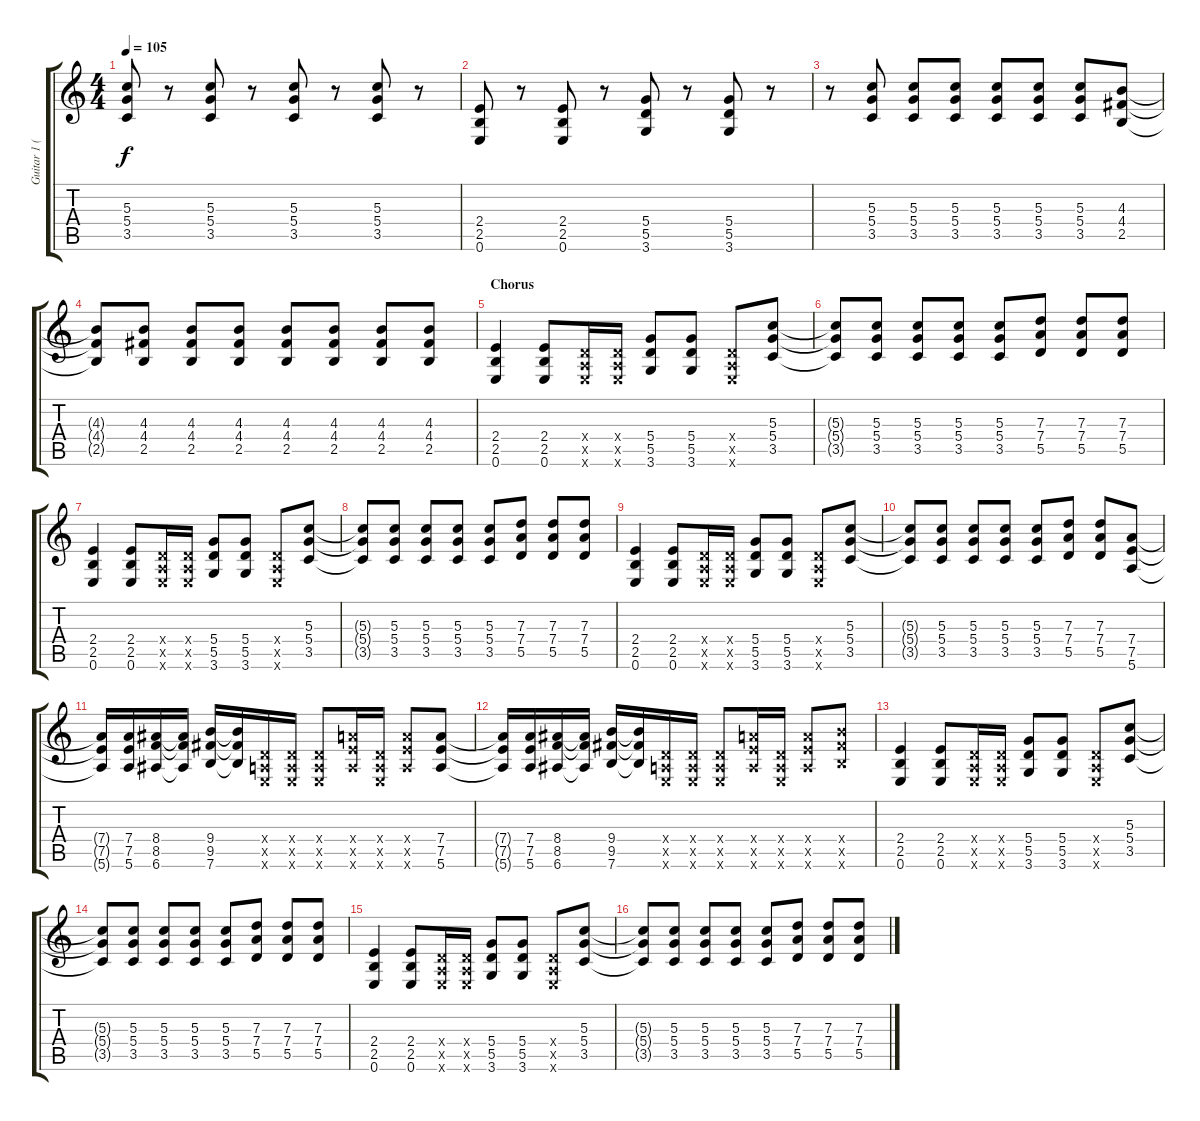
\track ("Guitar 1 ( Carl Bell )" "Guitar 1 (") {instrument distortionguitar}
\staff {score tabs}
\tuning (E4 B3 G3 D3 A2 E2) {hide}
\ts (4 4)
\tempo 105
\clef g2
\ks c
(5.3 5.4 3.5).8{dy f} r.8 (5.3 5.4 3.5).8 r.8 (5.3 5.4 3.5).8 r.8 (5.3 5.4 3.5).8 r.8 |
(2.4 2.5 0.6).8 r.8 (2.4 2.5 0.6).8 r.8 (5.4 5.5 3.6).8 r.8 (5.4 5.5 3.6).8 r.8 |
r.8 (5.3 5.4 3.5).8 (5.3 5.4 3.5).8 (5.3 5.4 3.5).8 (5.3 5.4 3.5).8 (5.3 5.4 3.5).8 (5.3 5.4 3.5).8 (4.3 4.4 2.5).8 |
(4.3{t} 4.4{t} 2.5{t}).8 (4.3 4.4 2.5).8 (4.3 4.4 2.5).8 (4.3 4.4 2.5).8 (4.3 4.4 2.5).8 (4.3 4.4 2.5).8 (4.3 4.4 2.5).8 (4.3 4.4 2.5).8 |
\section ("" "Chorus")
(2.4 2.5 0.6).4 (2.4 2.5 0.6).8 (0.4{x} 0.5{x} 0.6{x}).16 (0.4{x} 0.5{x} 0.6{x}).16 (5.4 5.5 3.6).8 (5.4 5.5 3.6).8 (0.4{x} 0.5{x} 0.6{x}).8 (5.3 5.4 3.5).8 |
(5.3{t} 5.4{t} 3.5{t}).8 (5.3 5.4 3.5).8 (5.3 5.4 3.5).8 (5.3 5.4 3.5).8 (5.3 5.4 3.5).8 (7.3 7.4 5.5).8 (7.3 7.4 5.5).8 (7.3 7.4 5.5).8 |
(2.4 2.5 0.6).4 (2.4 2.5 0.6).8 (0.4{x} 0.5{x} 0.6{x}).16 (0.4{x} 0.5{x} 0.6{x}).16 (5.4 5.5 3.6).8 (5.4 5.5 3.6).8 (0.4{x} 0.5{x} 0.6{x}).8 (5.3 5.4 3.5).8 |
(5.3{t} 5.4{t} 3.5{t}).8 (5.3 5.4 3.5).8 (5.3 5.4 3.5).8 (5.3 5.4 3.5).8 (5.3 5.4 3.5).8 (7.3 7.4 5.5).8 (7.3 7.4 5.5).8 (7.3 7.4 5.5).8 |
(2.4 2.5 0.6).4 (2.4 2.5 0.6).8 (0.4{x} 0.5{x} 0.6{x}).16 (0.4{x} 0.5{x} 0.6{x}).16 (5.4 5.5 3.6).8 (5.4 5.5 3.6).8 (0.4{x} 0.5{x} 0.6{x}).8 (5.3 5.4 3.5).8 |
(5.3{t} 5.4{t} 3.5{t}).8 (5.3 5.4 3.5).8 (5.3 5.4 3.5).8 (5.3 5.4 3.5).8 (5.3 5.4 3.5).8 (7.3 7.4 5.5).8 (7.3 7.4 5.5).8 (7.4 7.5 5.6).8 |
(7.4{t} 7.5{t} 5.6{t}).16 (7.4 7.5 5.6).16 (8.4 8.5 6.6).16 (8.4{t} 8.5{t} 6.6{t}).16 (9.4 9.5 7.6).16 (9.4{t} 9.5{t} 7.6{t}).16 (0.4{x} 0.5{x} 0.6{x}).16 (0.4{x} 0.5{x} 0.6{x}).16 (0.4{x} 0.5{x} 0.6{x}).8 (7.4{x} 7.5{x} 5.6{x}).16 (0.4{x} 0.5{x} 0.6{x}).16 (7.4{x} 7.5{x} 5.6{x}).8 (7.4 7.5 5.6).8 |
(7.4{t} 7.5{t} 5.6{t}).16 (7.4 7.5 5.6).16 (8.4 8.5 6.6).16 (8.4{t} 8.5{t} 6.6{t}).16 (9.4 9.5 7.6).16 (9.4{t} 9.5{t} 7.6{t}).16 (0.4{x} 0.5{x} 0.6{x}).16 (0.4{x} 0.5{x} 0.6{x}).16 (0.4{x} 0.5{x} 0.6{x}).8 (7.4{x} 7.5{x} 5.6{x}).16 (0.4{x} 0.5{x} 0.6{x}).16 (7.4{x} 7.5{x} 5.6{x}).8 (9.4{x} 9.5{x} 7.6{x}).8 |
(2.4 2.5 0.6).4 (2.4 2.5 0.6).8 (0.4{x} 0.5{x} 0.6{x}).16 (0.4{x} 0.5{x} 0.6{x}).16 (5.4 5.5 3.6).8 (5.4 5.5 3.6).8 (0.4{x} 0.5{x} 0.6{x}).8 (5.3 5.4 3.5).8 |
(5.3{t} 5.4{t} 3.5{t}).8 (5.3 5.4 3.5).8 (5.3 5.4 3.5).8 (5.3 5.4 3.5).8 (5.3 5.4 3.5).8 (7.3 7.4 5.5).8 (7.3 7.4 5.5).8 (7.3 7.4 5.5).8 |
(2.4 2.5 0.6).4 (2.4 2.5 0.6).8 (0.4{x} 0.5{x} 0.6{x}).16 (0.4{x} 0.5{x} 0.6{x}).16 (5.4 5.5 3.6).8 (5.4 5.5 3.6).8 (0.4{x} 0.5{x} 0.6{x}).8 (5.3 5.4 3.5).8 |
(5.3{t} 5.4{t} 3.5{t}).8 (5.3 5.4 3.5).8 (5.3 5.4 3.5).8 (5.3 5.4 3.5).8 (5.3 5.4 3.5).8 (7.3 7.4 5.5).8 (7.3 7.4 5.5).8 (7.3 7.4 5.5).8
